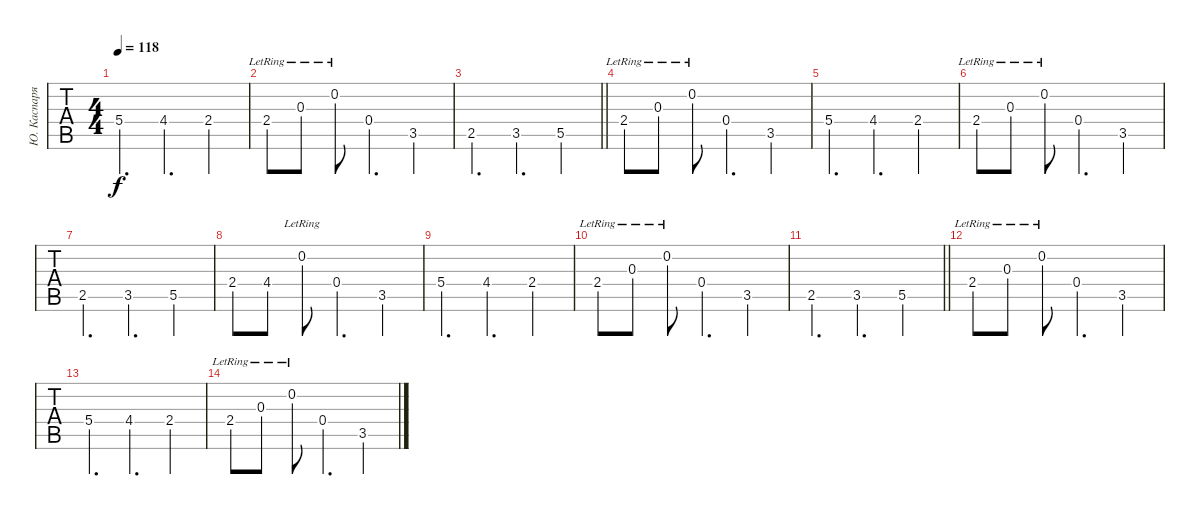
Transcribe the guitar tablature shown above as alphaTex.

\track ("Ю. Каспарян" "Ю. Каспаря") {instrument electricguitarclean}
\staff {tabs}
\tuning (E4 B3 G3 D3 A2 E2) {hide}
\ts (4 4)
\tempo 118
\clef g2
\ks c
5.4.4{d dy f} 4.4.4{d} 2.4.4 |
2.4{lr}.8 0.3{lr}.8 0.2{lr}.8 0.4.4{d} 3.5.4 |
\barLineRight lightlight
2.5.4{d} 3.5.4{d} 5.5.4 |
2.4{lr}.8{volume 10} 0.3{lr}.8 0.2{lr}.8 0.4.4{d} 3.5.4 |
5.4.4{d} 4.4.4{d} 2.4.4 |
2.4{lr}.8 0.3{lr}.8 0.2{lr}.8 0.4.4{d} 3.5.4 |
2.5.4{d} 3.5.4{d} 5.5.4 |
2.4.8{volume 6} 4.4.8 0.2{lr}.8 0.4.4{d} 3.5.4 |
5.4.4{d} 4.4.4{d} 2.4.4 |
2.4{lr}.8 0.3{lr}.8 0.2{lr}.8 0.4.4{d} 3.5.4 |
\barLineRight lightlight
2.5.4{d} 3.5.4{d} 5.5.4 |
2.4{lr}.8{volume 0} 0.3{lr}.8 0.2{lr}.8 0.4.4{d} 3.5.4 |
5.4.4{d} 4.4.4{d} 2.4.4 |
2.4{lr}.8 0.3{lr}.8 0.2{lr}.8 0.4.4{d} 3.5.4
